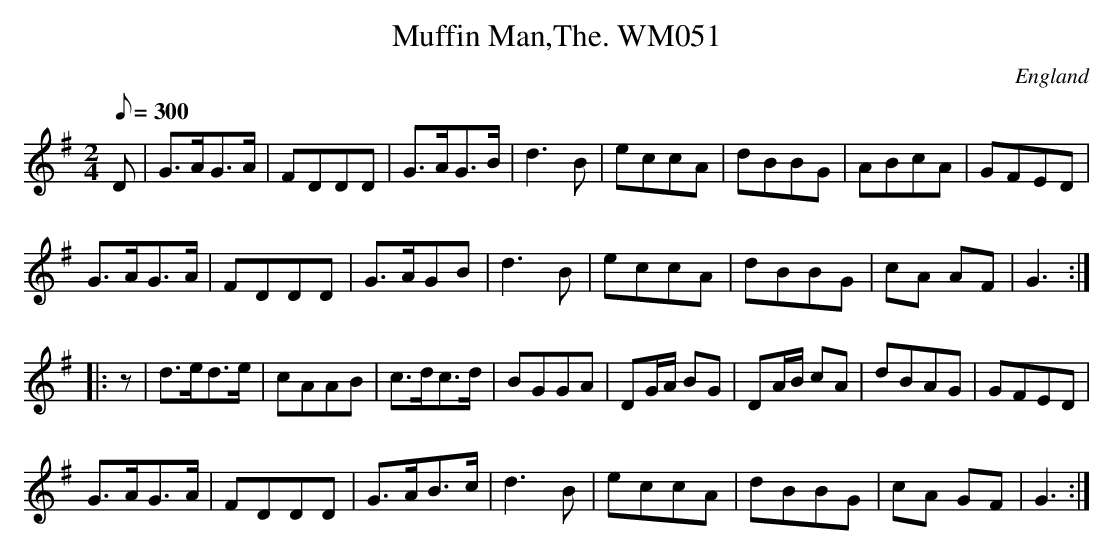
X:1
T:Muffin Man,The. WM051
M:2/4
L:1/8
Q:300
O:England
K:G
D|G>AG>A|FDDD|G>AG>B|d3B|eccA|dBBG|ABcA|GFED|!
G>AG>A|FDDD|G>AGB|d3B|eccA|dBBG|cA AF|G3:|!
|:z|d>ed>e|cAAB|c>dc>d|BGGA|DG/A/ BG|DA/B/ cA|dBAG|GFED|!
G>AG>A|FDDD|G>AB>c|d3B|eccA|dBBG|cA GF|G3:|]
